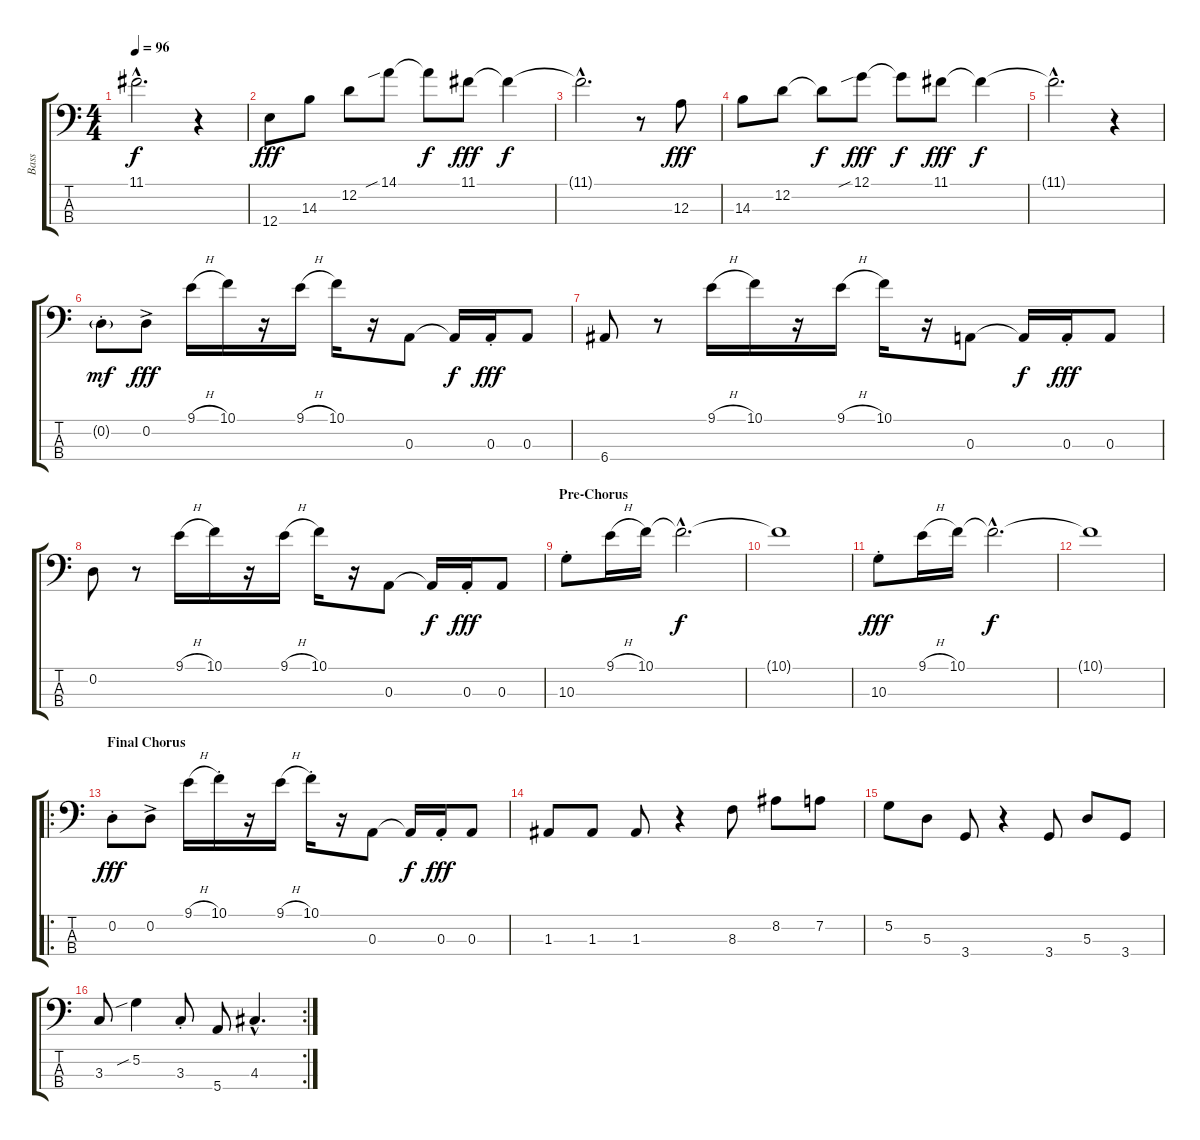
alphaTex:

\track ("Bass" "Bass") {instrument electricbassfinger}
\staff {score tabs}
\tuning (G2 D2 A1 E1) {hide}
\ts (4 4)
\tempo 96
\clef f4
\ks c
11.1{hac t}.2{d dy f} r.4 |
12.4.8{dy fff} 14.3.8 12.2.8 14.1{sib}.8 14.1{t}.8{dy f} 11.1.8{dy fff} 11.1{t}.4{dy f} |
11.1{hac t}.2{d} r.8 12.3.8{dy fff} |
14.3.8 12.2.8 12.2{t}.8{dy f} 12.1{sib}.8{dy fff} 12.1{t}.8{dy f} 11.1.8{dy fff} 11.1{t}.4{dy f} |
11.1{hac t}.2{d} r.4 |
0.2{g st}.8{dy mf} 0.2{ac}.8{dy fff} 9.1{h}.16 10.1.16 r.16 9.1{h}.16 10.1.16 r.16 0.3.8 0.3{t}.16{dy f} 0.3{st}.16{dy fff} 0.3.8 |
6.4.8 r.8 9.1{h}.16 10.1.16 r.16 9.1{h}.16 10.1.16 r.16 0.3.8 0.3{t}.16{dy f} 0.3{st}.16{dy fff} 0.3.8 |
0.2.8 r.8 9.1{h}.16 10.1.16 r.16 9.1{h}.16 10.1.16 r.16 0.3.8 0.3{t}.16{dy f} 0.3{st}.16{dy fff} 0.3.8 |
\section ("" "Pre-Chorus")
10.3{st}.8 9.1{h}.16 10.1.16 10.1{hac t}.2{d dy f} |
10.1{t}.1 |
10.3{st}.8{dy fff} 9.1{h}.16 10.1.16 10.1{hac t}.2{d dy f} |
10.1{t}.1 |
\ro
\section ("" "Final Chorus")
0.2{st}.8{dy fff} 0.2{ac}.8 9.1{h}.16 10.1{st}.16 r.16 9.1{h}.16 10.1{st}.16 r.16 0.3.8 0.3{t}.16{dy f} 0.3{st}.16{dy fff} 0.3.8 |
1.3.8 1.3.8 1.3.8 r.4 8.3.8 8.2.8 7.2.8 |
5.2.8 5.3.8 3.4.8 r.4 3.4.8 5.3.8 3.4.8 |
\rc 2
3.3.8 5.2{sib}.4 3.3{st}.8 5.4.8 4.3{hac}.4{d}
